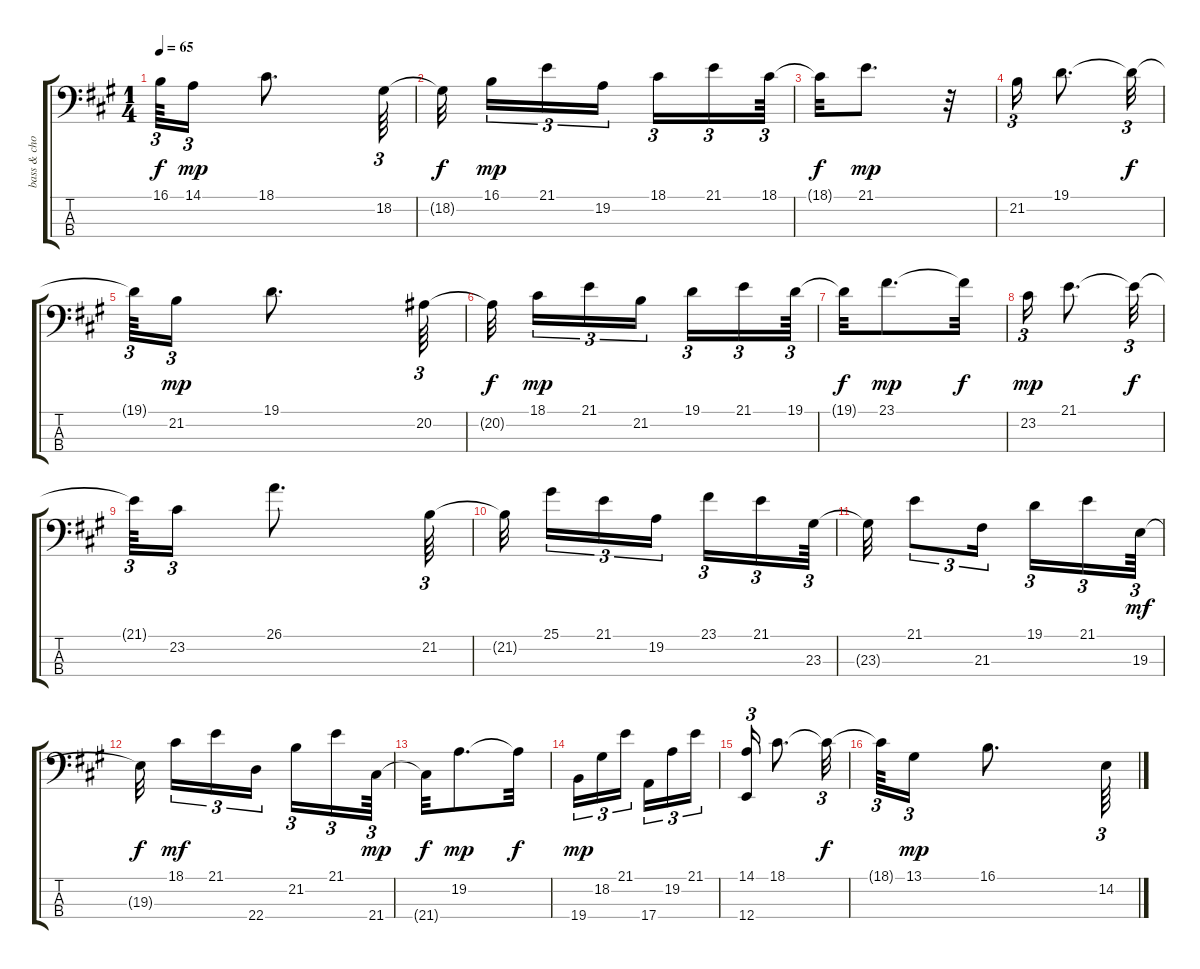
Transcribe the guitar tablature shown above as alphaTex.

\track ("bass & chord        " "bass & cho") {instrument electricgrandpiano}
\staff {score tabs}
\tuning (G2 D2 A1 E1) {hide}
\ts (1 4)
\tempo 65
\clef f4
\ks a
16.1{t}.64{tu (3 2) dy f} 14.1.16{tu (3 2) dy mp} 18.1.8{d} 18.2.64{tu (3 2)} |
18.2{t}.32{dy f} 16.1.16{tu (3 2) dy mp} 21.1.16{tu (3 2)} 19.2.16{tu (3 2)} 18.1.16{tu (3 2)} 21.1.16{tu (3 2)} 18.1.64{tu (3 2)} |
18.1{t}.32{dy f} 21.1.8{d dy mp} r.32 |
21.2.16{tu (3 2)} 19.1.8{d} 19.1{t}.32{tu (3 2) dy f} |
19.1{t}.64{tu (3 2)} 21.2.16{tu (3 2) dy mp} 19.1.8{d} 20.2.64{tu (3 2)} |
20.2{t}.32{dy f} 18.1.16{tu (3 2) dy mp} 21.1.16{tu (3 2)} 21.2.16{tu (3 2)} 19.1.16{tu (3 2)} 21.1.16{tu (3 2)} 19.1.64{tu (3 2)} |
19.1{t}.32{dy f} 23.1.8{d dy mp} 23.1{t}.32{dy f} |
23.2.16{tu (3 2) dy mp} 21.1.8{d} 21.1{t}.32{tu (3 2) dy f} |
21.1{t}.64{tu (3 2)} 23.2.16{tu (3 2)} 26.1.8{d} 21.2.64{tu (3 2)} |
21.2{t}.32 25.1.16{tu (3 2)} 21.1.16{tu (3 2)} 19.2.16{tu (3 2)} 23.1.16{tu (3 2)} 21.1.16{tu (3 2)} 23.3.64{tu (3 2)} |
23.3{t}.32 21.1.8{tu (3 2)} 21.3.16{tu (3 2)} 19.1.16{tu (3 2)} 21.1.16{tu (3 2)} 19.3.64{tu (3 2) dy mf} |
19.3{t}.32{dy f} 18.1.16{tu (3 2) dy mf} 21.1.16{tu (3 2)} 22.4.16{tu (3 2)} 21.2.16{tu (3 2)} 21.1.16{tu (3 2)} 21.4.64{tu (3 2) dy mp} |
21.4{t}.32{dy f} 19.2.8{d dy mp} 19.2{t}.32{dy f} |
19.4.16{tu (3 2) dy mp} 18.2.16{tu (3 2)} 21.1.16{tu (3 2)} 17.4.16{tu (3 2)} 19.2.16{tu (3 2)} 21.1.16{tu (3 2)} |
(14.1 12.4).16{tu (3 2)} 18.1.8{d} 18.1{t}.32{tu (3 2) dy f} |
18.1{t}.64{tu (3 2)} 13.1.16{tu (3 2) dy mp} 16.1.8{d} 14.2.64{tu (3 2)}
